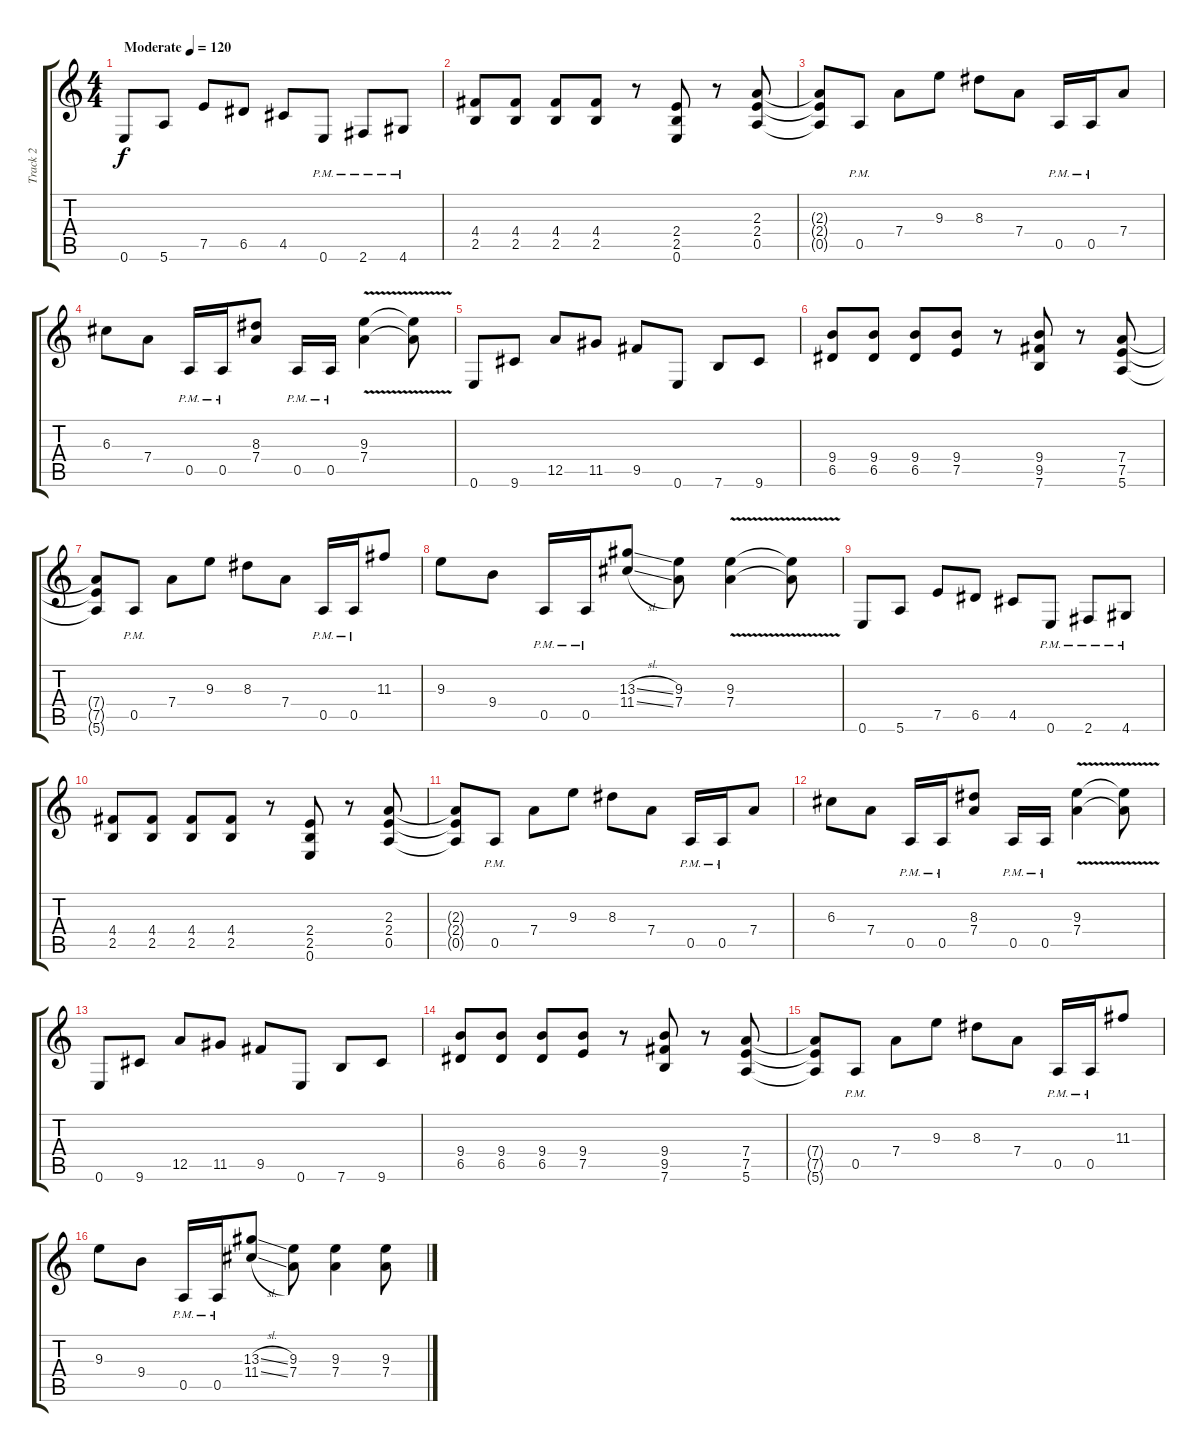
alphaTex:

\track ("Track 2" "Track 2") {instrument distortionguitar}
\staff {score tabs}
\tuning (E4 B3 G3 D3 A2 E2) {hide}
\ts (4 4)
\tempo (120 "Moderate")
\tempo 140
\tempo (120 "Moderate")
\clef g2
\ks c
0.6.8{dy f instrument distortionguitar} 5.6.8 7.5.8 6.5.8 4.5.8 0.6{pm}.8 2.6{pm}.8 4.6{pm}.8 |
(4.4 2.5).8 (4.4 2.5).8 (4.4 2.5).8 (4.4 2.5).8 r.8 (2.4 2.5 0.6).8 r.8 (2.3 2.4 0.5).8 |
(2.3{t} 2.4{t} 0.5{t}).8 0.5{pm}.8 7.4.8 9.3.8 8.3.8 7.4.8 0.5{pm}.16 0.5{pm}.16 7.4.8 |
6.3.8 7.4.8 0.5{pm}.16 0.5{pm}.16 (8.3 7.4).8 0.5{pm}.16 0.5{pm}.16 (9.3{v} 7.4{v}).4 (9.3{t} 7.4{t}).8 |
0.6.8 9.6.8 12.5.8 11.5.8 9.5.8 0.6.8 7.6.8 9.6.8 |
(9.4 6.5).8 (9.4 6.5).8 (9.4 6.5).8 (9.4 7.5).8 r.8 (9.4 9.5 7.6).8 r.8 (7.4 7.5 5.6).8 |
(7.4{t} 7.5{t} 5.6{t}).8 0.5{pm}.8 7.4.8 9.3.8 8.3.8 7.4.8 0.5{pm}.16 0.5{pm}.16 11.3.8 |
9.3.8 9.4.8 0.5{pm}.16 0.5{pm}.16 (13.3{sl} 11.4{sl}).8 (9.3 7.4).8 (9.3{v} 7.4{v}).4 (9.3{t} 7.4{t}).8 |
0.6.8 5.6.8 7.5.8 6.5.8 4.5.8 0.6{pm}.8 2.6{pm}.8 4.6{pm}.8 |
(4.4 2.5).8 (4.4 2.5).8 (4.4 2.5).8 (4.4 2.5).8 r.8 (2.4 2.5 0.6).8 r.8 (2.3 2.4 0.5).8 |
(2.3{t} 2.4{t} 0.5{t}).8 0.5{pm}.8 7.4.8 9.3.8 8.3.8 7.4.8 0.5{pm}.16 0.5{pm}.16 7.4.8 |
6.3.8 7.4.8 0.5{pm}.16 0.5{pm}.16 (8.3 7.4).8 0.5{pm}.16 0.5{pm}.16 (9.3{v} 7.4{v}).4 (9.3{t} 7.4{t}).8 |
0.6.8 9.6.8 12.5.8 11.5.8 9.5.8 0.6.8 7.6.8 9.6.8 |
(9.4 6.5).8 (9.4 6.5).8 (9.4 6.5).8 (9.4 7.5).8 r.8 (9.4 9.5 7.6).8 r.8 (7.4 7.5 5.6).8 |
(7.4{t} 7.5{t} 5.6{t}).8 0.5{pm}.8 7.4.8 9.3.8 8.3.8 7.4.8 0.5{pm}.16 0.5{pm}.16 11.3.8 |
9.3.8 9.4.8 0.5{pm}.16 0.5{pm}.16 (13.3{sl} 11.4{sl}).8 (9.3 7.4).8 (9.3 7.4).4 (9.3 7.4).8
